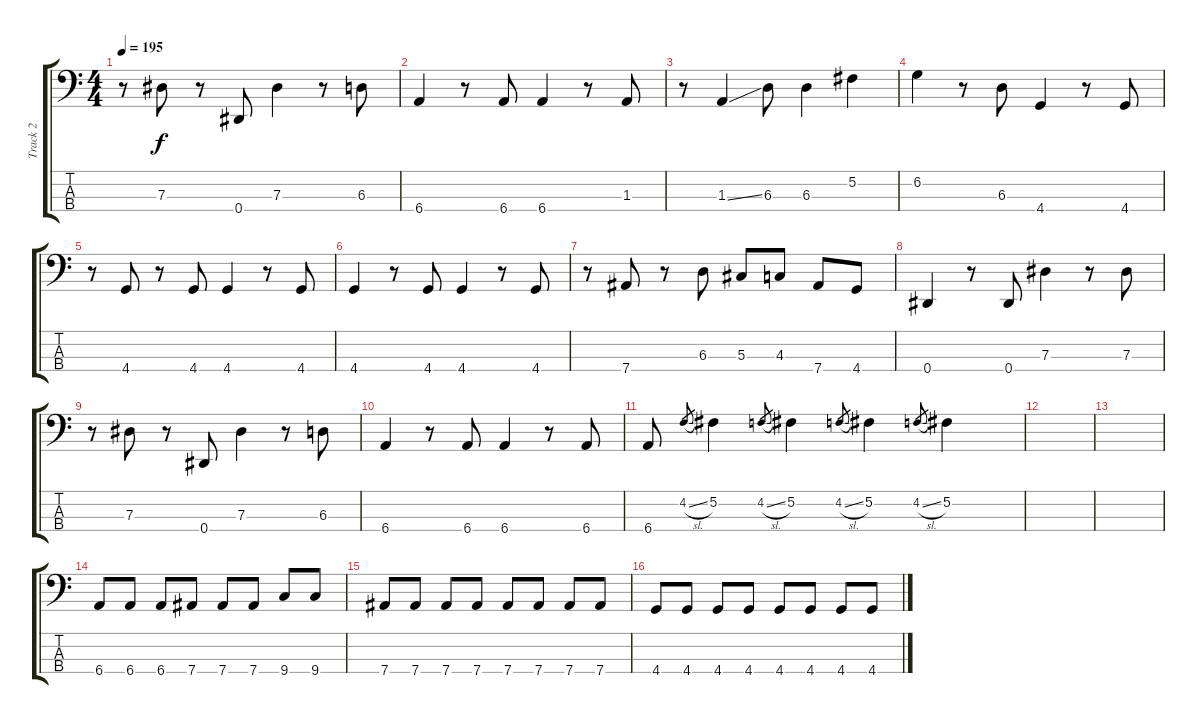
\track ("Track 2" "Track 2") {instrument electricbassfinger}
\staff {score tabs}
\tuning (Gb2 Db2 Ab1 Eb1) {hide}
\ts (4 4)
\tempo 195
\clef f4
\ks c
r.8{dy f} 7.3.8 r.8 0.4.8 7.3.4 r.8 6.3.8 |
6.4.4 r.8 6.4.8 6.4.4 r.8 1.3.8 |
r.8 1.3{ss}.4 6.3.8 6.3.4 5.2.4 |
6.2.4 r.8 6.3.8 4.4.4 r.8 4.4.8 |
r.8 4.4.8 r.8 4.4.8 4.4.4 r.8 4.4.8 |
4.4.4 r.8 4.4.8 4.4.4 r.8 4.4.8 |
r.8 7.4.8 r.8 6.3.8 5.3.8 4.3.8 7.4.8 4.4.8 |
0.4.4 r.8 0.4.8 7.3.4 r.8 7.3.8 |
r.8 7.3.8 r.8 0.4.8 7.3.4 r.8 6.3.8 |
6.4.4 r.8 6.4.8 6.4.4 r.8 6.4.8 |
6.4.8 4.2{sl}.8{gr} 5.2.4 4.2{sl}.8{gr} 5.2.4 4.2{sl}.8{gr} 5.2.4 4.2{sl}.8{gr} 5.2.4 |
|
|
6.4.8 6.4.8 6.4.8 7.4.8 7.4.8 7.4.8 9.4.8 9.4.8 |
7.4.8 7.4.8 7.4.8 7.4.8 7.4.8 7.4.8 7.4.8 7.4.8 |
4.4.8 4.4.8 4.4.8 4.4.8 4.4.8 4.4.8 4.4.8 4.4.8
